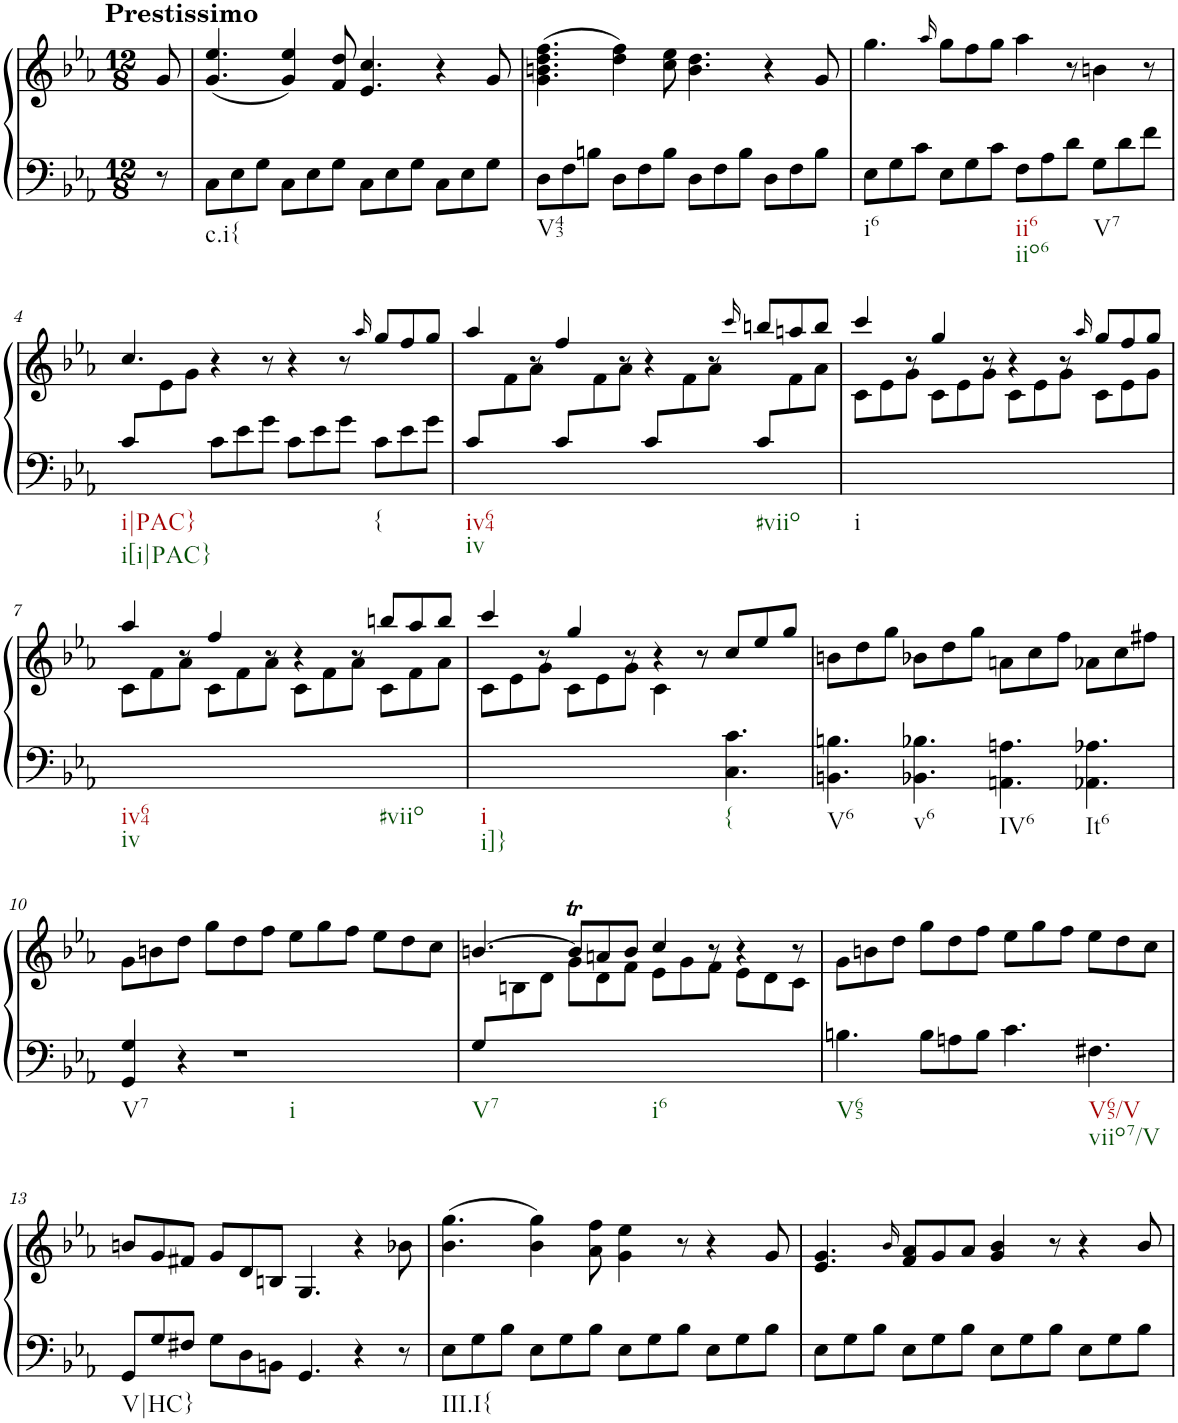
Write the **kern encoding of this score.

**kern	**kern
*part1	*part1
*staff2	*staff1
*I"Piano	*
*I'Pno.	*
*clefF4	*clefG2
*k[b-e-a-]	*k[b-e-a-]
*M12/8	*M12/8
=	=
!	!LO:TX:a:B:t=Prestissimo
8r	8g/
=1	=1
!LO:TX:b:t=c.i{	!
8C\L	(4.g/ 4.ee-/
8E-\	.
8G\J	.
8C\L	4g/ 4ee-/)
8E-\	.
8G\J	8f/ 8dd/
8C\L	4.e-/ 4.cc/
8E-\	.
8G\J	.
8C\L	4r
8E-\	.
8G\J	8g/
=2	=2
!LO:TX:b:t=V43	!
8D\L	(>4.g\ 4.bn\ 4.dd\ 4.ff\
8F\	.
8Bn\J	.
8D\L	4dd\ 4ff\)
8F\	.
8B\J	8cc\ 8ee-\
8D\L	4.b\ 4.dd\
8F\	.
8B\J	.
8D\L	4r
8F\	.
8B\J	8g/
=3	=3
!LO:TX:b:t=i6	!
8E-\L	4.gg\
8G\	.
8c\J	.
.	16qaa-/
8E-\L	8gg\L
8G\	8ff\
8c\J	8gg\J
!LO:TX:b:t=ii6	!
!LO:TX:b:t=iio6	!
8F\L	4aa-\
8A-\	.
8d\J	8r
!LO:TX:b:t=V7	!
8G\L	4bn\
8d\	.
8f\J	8r
!!LO:LB:g=z
=4	=4
*	*^
!LO:TX:b:t=i|PAC}	!	!
!LO:TX:b:t=i[i|PAC}	!	!
8c/L	4.cc/	8ryy
4ryy	.	8e-\
.	.	8g\J
8c\L	4r	1ryy
8e-\	.	.
8g\J	8r	.
8c\L	4r	.
8e-\	.	.
8g\J	8r	.
.	16qaa-/	.
!LO:TX:b:t={	!	!
8c\L	8gg/L	.
8e-\	8ff/	.
8g\J	8gg/J	8ryy
=5	=5	=5
!LO:TX:b:t=iv64	!	!
!LO:TX:b:t=iv	!	!
8c/L	4aa-/	8ryy
4ryy	.	8f\
.	8r	8a-\J
8c/L	4ff/	8ryy
4ryy	.	8f\
.	8r	8a-\J
8c/L	4r	8ryy
4ryy	.	8f\
.	8r	8a-\J
.	16qccc/	.
!LO:TX:b:t=#viio	!	!
8c/L	8bbn/L	8ryy
4ryy	8aan/	8f\
.	8bb/J	8a-\J
=6	=6	=6
!LO:TX:b:t=i	!	!
1.ryy	4ccc/	8c\L
.	.	8e-\
.	8r	8g\J
.	4gg/	8c\L
.	.	8e-\
.	8r	8g\J
.	4r	8c\L
.	.	8e-\
.	8r	8g\J
.	16qaa-/	.
.	8gg/L	8c\L
.	8ff/	8e-\
.	8gg/J	8g\J
!!LO:LB:g=z	!!
=7	=7	=7
!LO:TX:b:t=iv64	!	!
!LO:TX:b:t=iv	!	!
8ryy	4aa-/	8c\L
.	.	8f\
.	8r	8a-\J
.	4ff/	8c\L
.	.	8f\
.	8r	8a-\J
.	4r	8c\L
.	.	8f\
.	8r	8a-\J
!LO:TX:b:t=#viio	!	!
4.ryy	8bbn/L	8c\L
.	8aa-/	8f\
.	8bb/J	8a-\J
=8	=8	=8
!LO:TX:b:t=i	!	!
!LO:TX:b:t=i]}	!	!
1ryy	4ccc/	8c\L
.	.	8e-\
.	8r	8g\J
.	4gg/	8c\L
.	.	8e-\
.	8r	8g\J
.	4r	4c\
8r	8r	2ryy
!LO:TX:b:t={	!	!
4.C\ 4.c\	8cc/L	.
.	8ee-/	.
.	8gg/J	.
*	*v	*v
=9	=9
!LO:TX:b:t=V6	!
4.BBn\ 4.Bn\	8bn\L
.	8dd\
.	8gg\J
!LO:TX:b:t=v6	!
4.BB-X\ 4.B-X\	8b-X\L
.	8dd\
.	8gg\J
!LO:TX:b:t=IV6	!
4.AAn\ 4.An\	8an\L
.	8cc\
.	8ff\J
!LO:TX:b:t=It6	!
4.AA-X\ 4.A-X\	8a-X\L
.	8cc\
.	8ff#X\J
!!LO:LB:g=z
=10	=10
!LO:TX:b:t=V7	!
4GG/ 4G/	8g\L
.	8bn\
4r	8dd\J
.	8gg\L
!LO:TX:b:t=i	!
1r	8dd\
.	8ff\J
.	8ee-\L
.	8gg\
.	8ff\J
.	8ee-\L
.	8dd\
.	8cc\J
=11	=11
*	*^
!LO:TX:b:t=V7	!	!
8G/L	[>4.bn/	8ryy
8ryy	.	8Bn\
.	.	8d\J
.	8bt/L]	8g\L
.	8an/	8d\
.	8b/J	8f\J
!LO:TX:b:t=i6	!	!
2.ryy	4cc/	8e-\L
.	.	8g\
.	8r	8f\J
.	4r	8e-\L
.	.	8d\
.	8r	8c\J
=12	=12	=12
!LO:TX:b:t=V65	!	!
*	*v	*v
4.Bn\	8g\L
.	8bn\
.	8dd\J
8B\L	8gg\L
8An\	8dd\
8B\J	8ff\J
4.c\	8ee-\L
.	8gg\
.	8ff\J
!LO:TX:b:t=V65/V	!
!LO:TX:b:t=viio7/V	!
4.F#X\	8ee-\L
.	8dd\
.	8cc\J
!!LO:LB:g=z
=13	=13
!LO:TX:b:t=V|HC}	!
8GG/L	8bn/L
8G/	8g/
8F#X/J	8f#X/J
8G\L	8g/L
8D\	8d/
8BBn\J	8Bn/J
4.GG/	4.G/
4r	4r
8r	8b-X\
=14	=14
!LO:TX:b:t=III.I{	!
8E-\L	(4.b-\ 4.gg\
8G\	.
8B-\J	.
8E-\L	4b-\ 4gg\)
8G\	.
8B-\J	8a-\ 8ff\
8E-\L	4g\ 4ee-\
8G\	.
8B-\J	8r
8E-\L	4r
8G\	.
8B-\J	8g/
=15	=15
8E-\L	4.e-/ 4.g/
8G\	.
8B-\J	.
.	16qb-/
8E-\L	8f/ 8a-/L
8G\	8g/
8B-\J	8a-/J
8E-\L	4g/ 4b-/
8G\	.
8B-\J	8r
8E-\L	4r
8G\	.
8B-\J	8b-/
=	=
*-	*-
